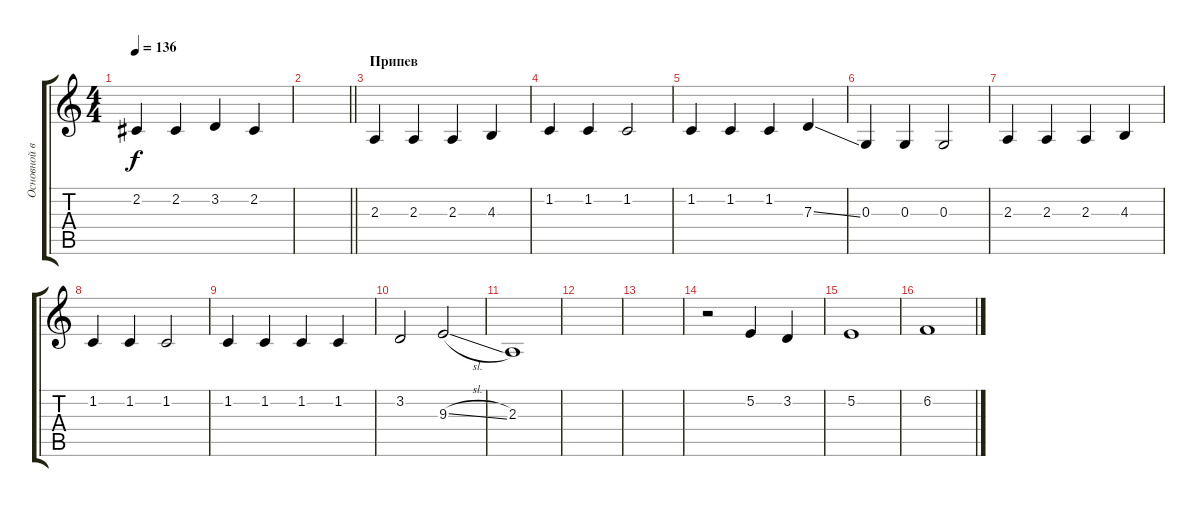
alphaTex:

\track ("Основной вокал" "Основной в") {instrument lead6voice}
\staff {score tabs}
\tuning (E4 B3 G3 D3 A2 E2) {hide}
\ts (4 4)
\tempo 136
\clef g2
\ks c
2.2.4{dy f} 2.2.4 3.2.4 2.2.4 |
\barLineRight lightlight
|
\section ("" "Припев")
2.3.4 2.3.4 2.3.4 4.3.4 |
1.2.4 1.2.4 1.2.2 |
1.2.4 1.2.4 1.2.4 7.3{ss}.4 |
0.3.4 0.3.4 0.3.2 |
2.3.4 2.3.4 2.3.4 4.3.4 |
1.2.4 1.2.4 1.2.2 |
1.2.4 1.2.4 1.2.4 1.2.4 |
3.2.2 9.3{sl}.2 |
2.3.1 |
|
|
r.2 5.2.4 3.2.4 |
5.2.1 |
6.2.1
